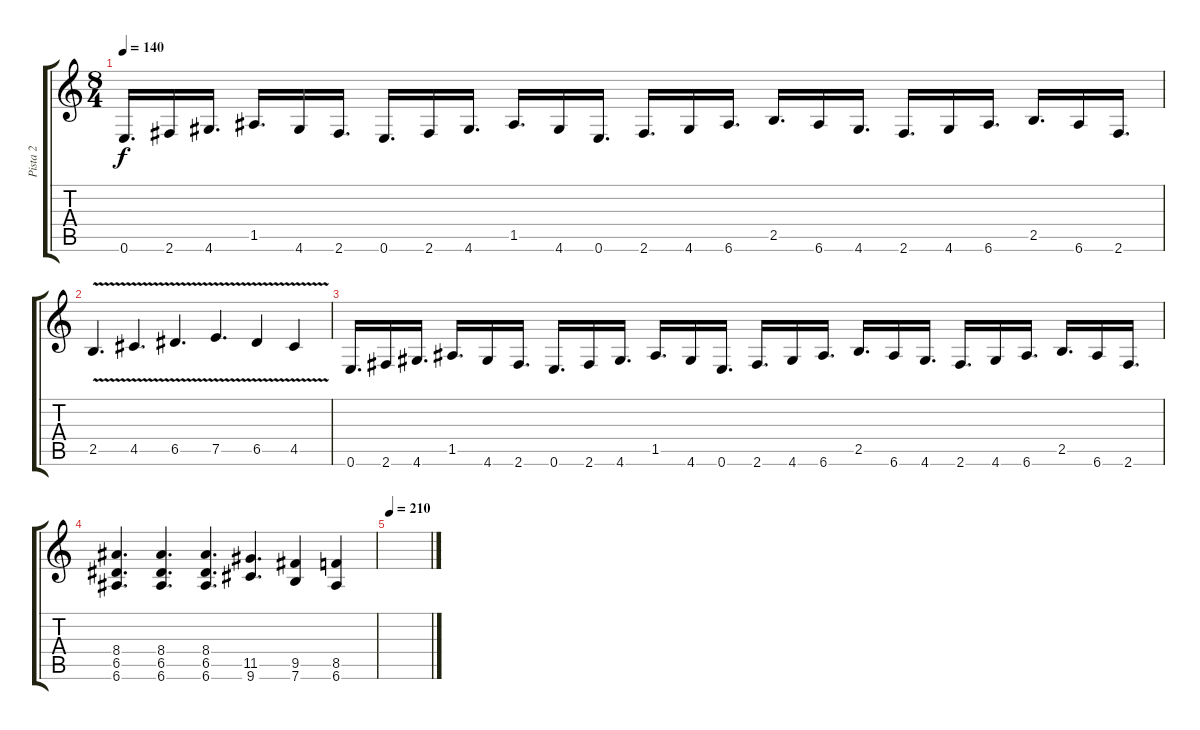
\track ("Pista 2" "Pista 2") {instrument overdrivenguitar}
\staff {score tabs}
\tuning (E4 B3 G3 D3 A2 E2) {hide}
\ts (8 4)
\tempo 140
\clef g2
\ks c
0.6.16{d dy f} 2.6.16 4.6.16{d} 1.5.16{d} 4.6.16 2.6.16{d} 0.6.16{d} 2.6.16 4.6.16{d} 1.5.16{d} 4.6.16 0.6.16{d} 2.6.16{d} 4.6.16 6.6.16{d} 2.5.16{d} 6.6.16 4.6.16{d} 2.6.16{d} 4.6.16 6.6.16{d} 2.5.16{d} 6.6.16 2.6.16{d} |
2.5{v}.4{d} 4.5{v}.4{d} 6.5{v}.4{d} 7.5{v}.4{d} 6.5{v}.4 4.5{v}.4 |
0.6.16{d} 2.6.16 4.6.16{d} 1.5.16{d} 4.6.16 2.6.16{d} 0.6.16{d} 2.6.16 4.6.16{d} 1.5.16{d} 4.6.16 0.6.16{d} 2.6.16{d} 4.6.16 6.6.16{d} 2.5.16{d} 6.6.16 4.6.16{d} 2.6.16{d} 4.6.16 6.6.16{d} 2.5.16{d} 6.6.16 2.6.16{d} |
(8.4 6.5 6.6).4{d} (8.4 6.5 6.6).4{d} (8.4 6.5 6.6).4{d} (11.5 9.6).4{d} (9.5 7.6).4 (8.5 6.6).4 |
\tempo 210
